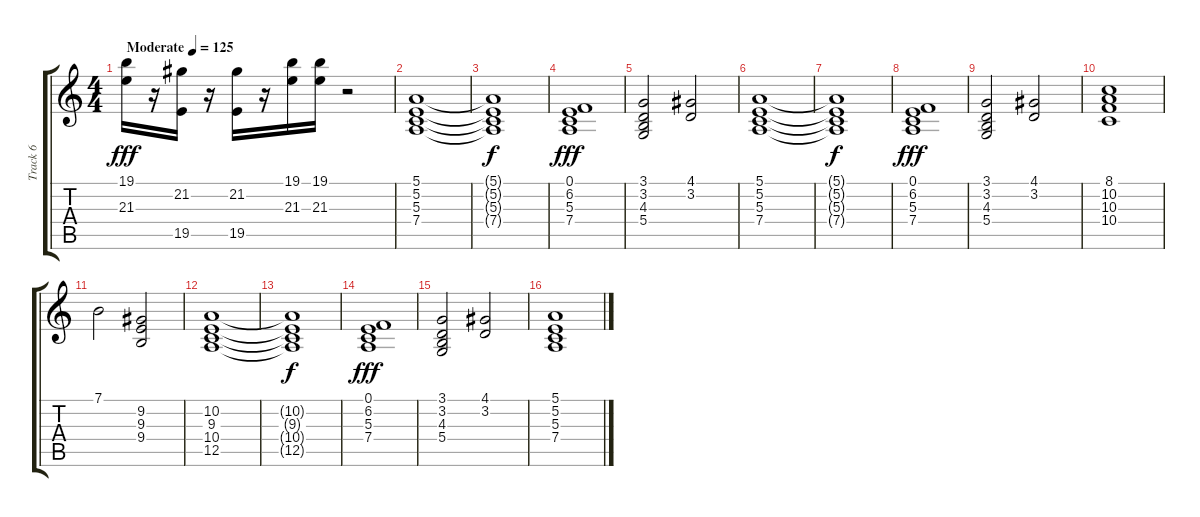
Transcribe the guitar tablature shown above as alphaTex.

\track ("Track 6" "Track 6") {instrument choiraahs}
\staff {score tabs}
\tuning (E4 B3 G3 D3 A2 E2) {hide}
\ts (4 4)
\tempo (125 "Moderate")
\clef g2
\ks c
(19.1 21.3).16{dy fff instrument orchestrahit} r.16 (21.2 19.5).16 r.16 (21.2 19.5).16 r.16 (19.1 21.3).16 (19.1 21.3).16 r.2 |
(5.1 5.2 5.3 7.4).1{instrument choiraahs} |
(5.1{t} 5.2{t} 5.3{t} 7.4{t}).1{dy f} |
(0.1 6.2 5.3 7.4).1{dy fff} |
(3.1 3.2 4.3 5.4).2 (4.1 3.2).2 |
(5.1 5.2 5.3 7.4).1 |
(5.1{t} 5.2{t} 5.3{t} 7.4{t}).1{dy f} |
(0.1 6.2 5.3 7.4).1{dy fff} |
(3.1 3.2 4.3 5.4).2 (4.1 3.2).2 |
(8.1 10.2 10.3 10.4).1 |
7.1.2 (9.2 9.3 9.4).2 |
(10.2 9.3 10.4 12.5).1 |
(10.2{t} 9.3{t} 10.4{t} 12.5{t}).1{dy f} |
(0.1 6.2 5.3 7.4).1{dy fff} |
(3.1 3.2 4.3 5.4).2 (4.1 3.2).2 |
(5.1 5.2 5.3 7.4).1
